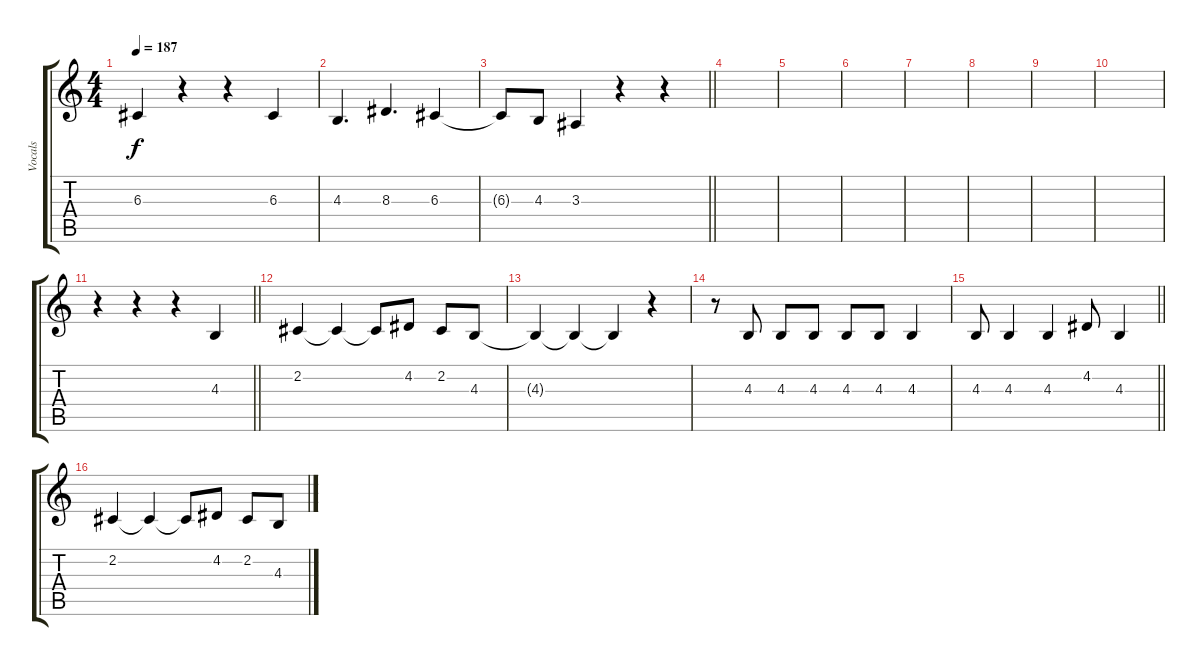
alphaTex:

\track ("Vocals" "Vocals") {instrument clarinet}
\staff {score tabs}
\tuning (E4 B3 G3 D3 A2 E2) {hide}
\ts (4 4)
\tempo 187
\clef g2
\ks c
6.3{t}.4{dy f} r.4 r.4 6.3.4 |
4.3.4{d} 8.3.4{d} 6.3.4 |
\barLineRight lightlight
6.3{t}.8 4.3.8 3.3.4 r.4 r.4 |
|
|
|
|
|
|
|
\barLineRight lightlight
r.4 r.4 r.4 4.3.4 |
2.2.4 2.2{t}.4 2.2{t}.8 4.2.8 2.2.8 4.3.8 |
4.3{t}.4 4.3{t}.4 4.3{t}.4 r.4 |
r.8 4.3.8 4.3.8 4.3.8 4.3.8 4.3.8 4.3.4 |
\barLineRight lightlight
4.3.8 4.3.4 4.3.4 4.2.8 4.3.4 |
2.2.4 2.2{t}.4 2.2{t}.8 4.2.8 2.2.8 4.3.8
